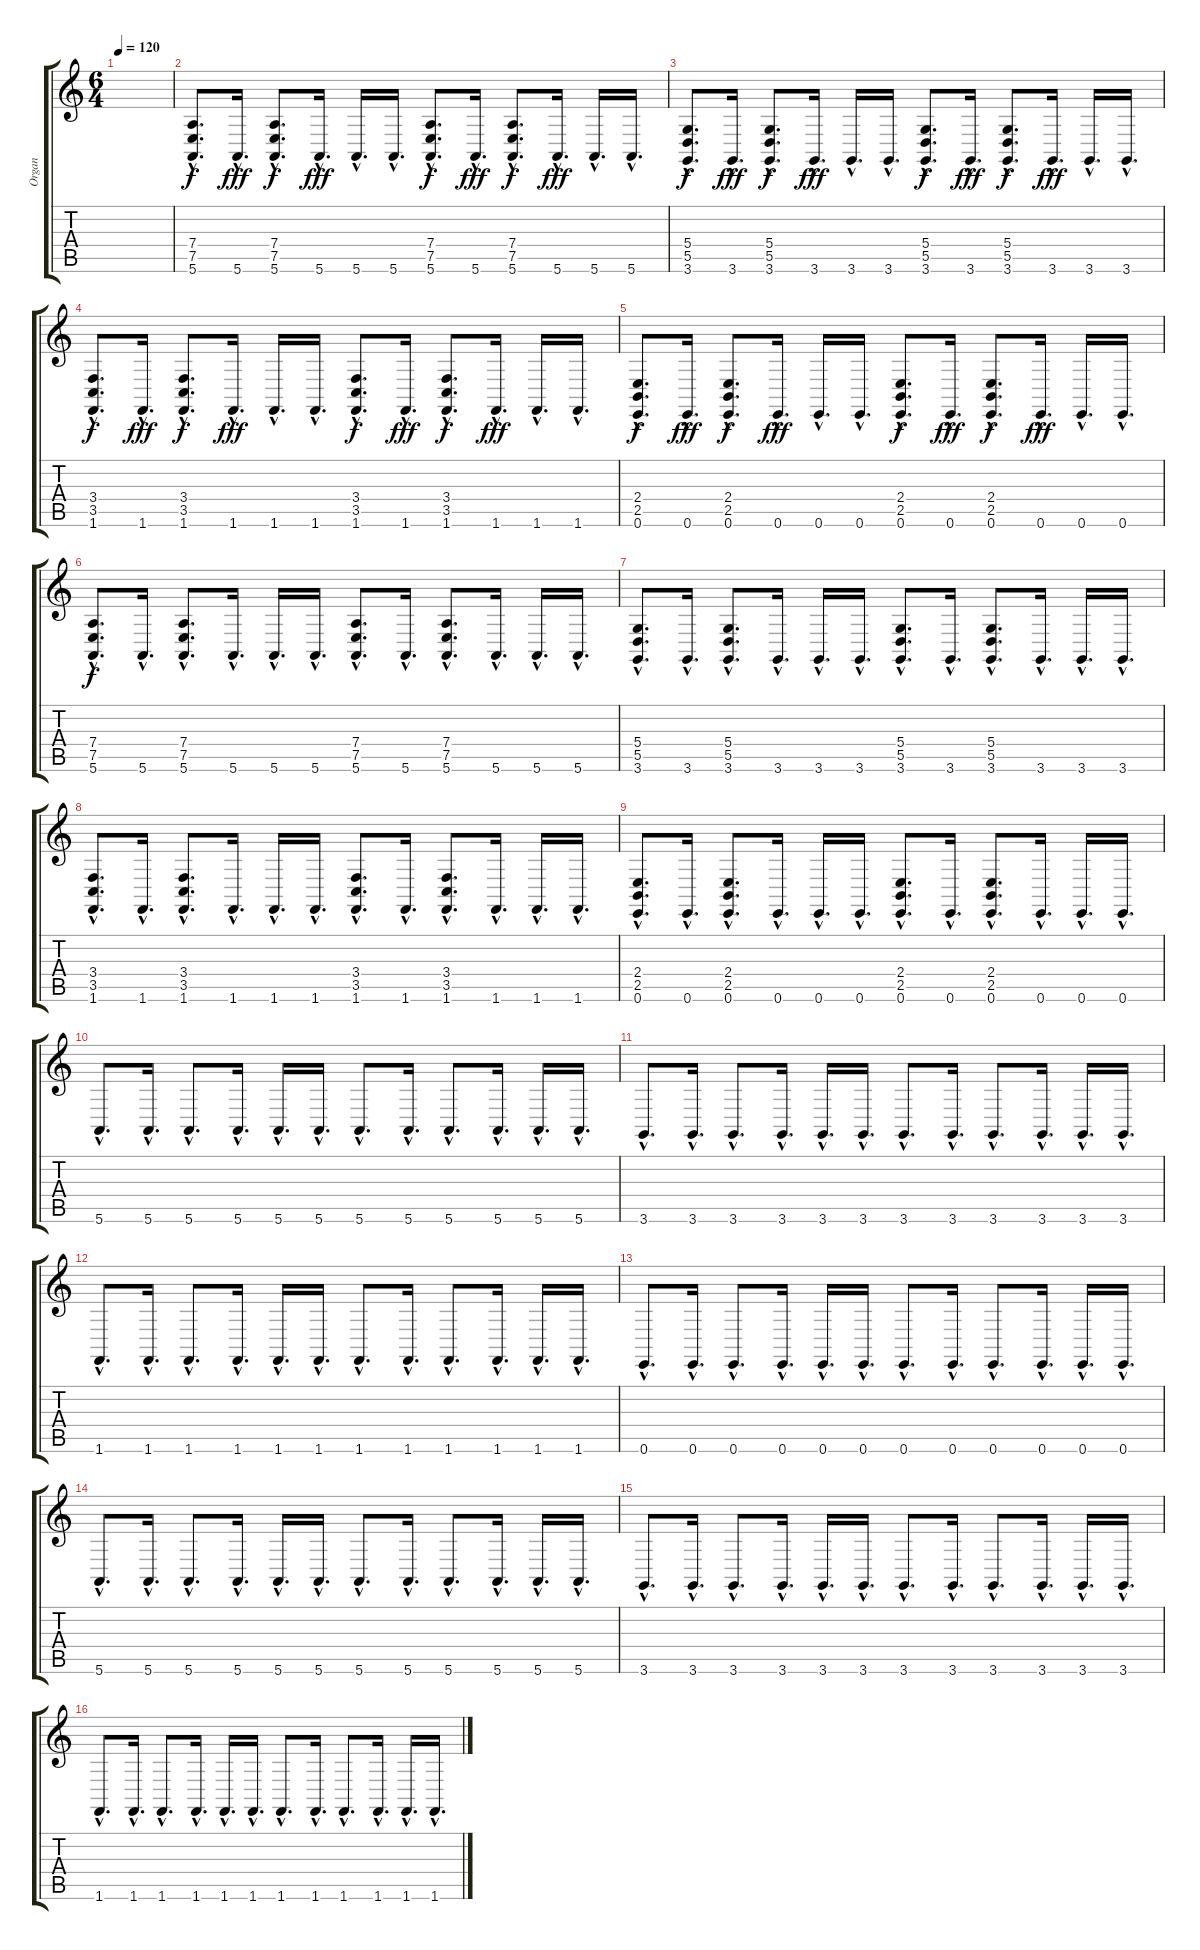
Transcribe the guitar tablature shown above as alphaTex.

\track ("Organ" "Organ") {instrument churchorgan}
\staff {score tabs}
\tuning (E4 B3 G3 D3 A2 E2) {hide}
\ts (6 4)
\tempo 120
\clef g2
\ks c
|
(7.4{hac} 7.5{hac} 5.6{hac}).8{d} 5.6{hac}.16{d dy fff} (7.4{hac} 7.5{hac} 5.6{hac}).8{d dy f} 5.6{hac}.16{d dy fff} 5.6{hac}.16{d} 5.6{hac}.16{d} (7.4{hac} 7.5{hac} 5.6{hac}).8{d dy f} 5.6{hac}.16{d dy fff} (7.4{hac} 7.5{hac} 5.6{hac}).8{d dy f} 5.6{hac}.16{d dy fff} 5.6{hac}.16{d} 5.6{hac}.16{d} |
(5.4{hac} 5.5{hac} 3.6{hac}).8{d dy f} 3.6{hac}.16{d dy fff} (5.4{hac} 5.5{hac} 3.6{hac}).8{d dy f} 3.6{hac}.16{d dy fff} 3.6{hac}.16{d} 3.6{hac}.16{d} (5.4{hac} 5.5{hac} 3.6{hac}).8{d dy f} 3.6{hac}.16{d dy fff} (5.4{hac} 5.5{hac} 3.6{hac}).8{d dy f} 3.6{hac}.16{d dy fff} 3.6{hac}.16{d} 3.6{hac}.16{d} |
(3.4{hac} 3.5{hac} 1.6{hac}).8{d dy f} 1.6{hac}.16{d dy fff} (3.4{hac} 3.5{hac} 1.6{hac}).8{d dy f} 1.6{hac}.16{d dy fff} 1.6{hac}.16{d} 1.6{hac}.16{d} (3.4{hac} 3.5{hac} 1.6{hac}).8{d dy f} 1.6{hac}.16{d dy fff} (3.4{hac} 3.5{hac} 1.6{hac}).8{d dy f} 1.6{hac}.16{d dy fff} 1.6{hac}.16{d} 1.6{hac}.16{d} |
(2.4{hac} 2.5{hac} 0.6{hac}).8{d dy f} 0.6{hac}.16{d dy fff} (2.4{hac} 2.5{hac} 0.6{hac}).8{d dy f} 0.6{hac}.16{d dy fff} 0.6{hac}.16{d} 0.6{hac}.16{d} (2.4{hac} 2.5{hac} 0.6{hac}).8{d dy f} 0.6{hac}.16{d dy fff} (2.4{hac} 2.5{hac} 0.6{hac}).8{d dy f} 0.6{hac}.16{d dy fff} 0.6{hac}.16{d} 0.6{hac}.16{d} |
(7.4{hac} 7.5{hac} 5.6{hac}).8{d dy f} 5.6{hac}.16{d} (7.4{hac} 7.5{hac} 5.6{hac}).8{d} 5.6{hac}.16{d} 5.6{hac}.16{d} 5.6{hac}.16{d} (7.4{hac} 7.5{hac} 5.6{hac}).8{d} 5.6{hac}.16{d} (7.4{hac} 7.5{hac} 5.6{hac}).8{d} 5.6{hac}.16{d} 5.6{hac}.16{d} 5.6{hac}.16{d} |
(5.4{hac} 5.5{hac} 3.6{hac}).8{d} 3.6{hac}.16{d} (5.4{hac} 5.5{hac} 3.6{hac}).8{d} 3.6{hac}.16{d} 3.6{hac}.16{d} 3.6{hac}.16{d} (5.4{hac} 5.5{hac} 3.6{hac}).8{d} 3.6{hac}.16{d} (5.4{hac} 5.5{hac} 3.6{hac}).8{d} 3.6{hac}.16{d} 3.6{hac}.16{d} 3.6{hac}.16{d} |
(3.4{hac} 3.5{hac} 1.6{hac}).8{d} 1.6{hac}.16{d} (3.4{hac} 3.5{hac} 1.6{hac}).8{d} 1.6{hac}.16{d} 1.6{hac}.16{d} 1.6{hac}.16{d} (3.4{hac} 3.5{hac} 1.6{hac}).8{d} 1.6{hac}.16{d} (3.4{hac} 3.5{hac} 1.6{hac}).8{d} 1.6{hac}.16{d} 1.6{hac}.16{d} 1.6{hac}.16{d} |
(2.4{hac} 2.5{hac} 0.6{hac}).8{d} 0.6{hac}.16{d} (2.4{hac} 2.5{hac} 0.6{hac}).8{d} 0.6{hac}.16{d} 0.6{hac}.16{d} 0.6{hac}.16{d} (2.4{hac} 2.5{hac} 0.6{hac}).8{d} 0.6{hac}.16{d} (2.4{hac} 2.5{hac} 0.6{hac}).8{d} 0.6{hac}.16{d} 0.6{hac}.16{d} 0.6{hac}.16{d} |
5.6{hac}.8{d} 5.6{hac}.16{d} 5.6{hac}.8{d} 5.6{hac}.16{d} 5.6{hac}.16{d} 5.6{hac}.16{d} 5.6{hac}.8{d} 5.6{hac}.16{d} 5.6{hac}.8{d} 5.6{hac}.16{d} 5.6{hac}.16{d} 5.6{hac}.16{d} |
3.6{hac}.8{d} 3.6{hac}.16{d} 3.6{hac}.8{d} 3.6{hac}.16{d} 3.6{hac}.16{d} 3.6{hac}.16{d} 3.6{hac}.8{d} 3.6{hac}.16{d} 3.6{hac}.8{d} 3.6{hac}.16{d} 3.6{hac}.16{d} 3.6{hac}.16{d} |
1.6{hac}.8{d} 1.6{hac}.16{d} 1.6{hac}.8{d} 1.6{hac}.16{d} 1.6{hac}.16{d} 1.6{hac}.16{d} 1.6{hac}.8{d} 1.6{hac}.16{d} 1.6{hac}.8{d} 1.6{hac}.16{d} 1.6{hac}.16{d} 1.6{hac}.16{d} |
0.6{hac}.8{d} 0.6{hac}.16{d} 0.6{hac}.8{d} 0.6{hac}.16{d} 0.6{hac}.16{d} 0.6{hac}.16{d} 0.6{hac}.8{d} 0.6{hac}.16{d} 0.6{hac}.8{d} 0.6{hac}.16{d} 0.6{hac}.16{d} 0.6{hac}.16{d} |
5.6{hac}.8{d} 5.6{hac}.16{d} 5.6{hac}.8{d} 5.6{hac}.16{d} 5.6{hac}.16{d} 5.6{hac}.16{d} 5.6{hac}.8{d} 5.6{hac}.16{d} 5.6{hac}.8{d} 5.6{hac}.16{d} 5.6{hac}.16{d} 5.6{hac}.16{d} |
3.6{hac}.8{d} 3.6{hac}.16{d} 3.6{hac}.8{d} 3.6{hac}.16{d} 3.6{hac}.16{d} 3.6{hac}.16{d} 3.6{hac}.8{d} 3.6{hac}.16{d} 3.6{hac}.8{d} 3.6{hac}.16{d} 3.6{hac}.16{d} 3.6{hac}.16{d} |
1.6{hac}.8{d} 1.6{hac}.16{d} 1.6{hac}.8{d} 1.6{hac}.16{d} 1.6{hac}.16{d} 1.6{hac}.16{d} 1.6{hac}.8{d} 1.6{hac}.16{d} 1.6{hac}.8{d} 1.6{hac}.16{d} 1.6{hac}.16{d} 1.6{hac}.16{d}
